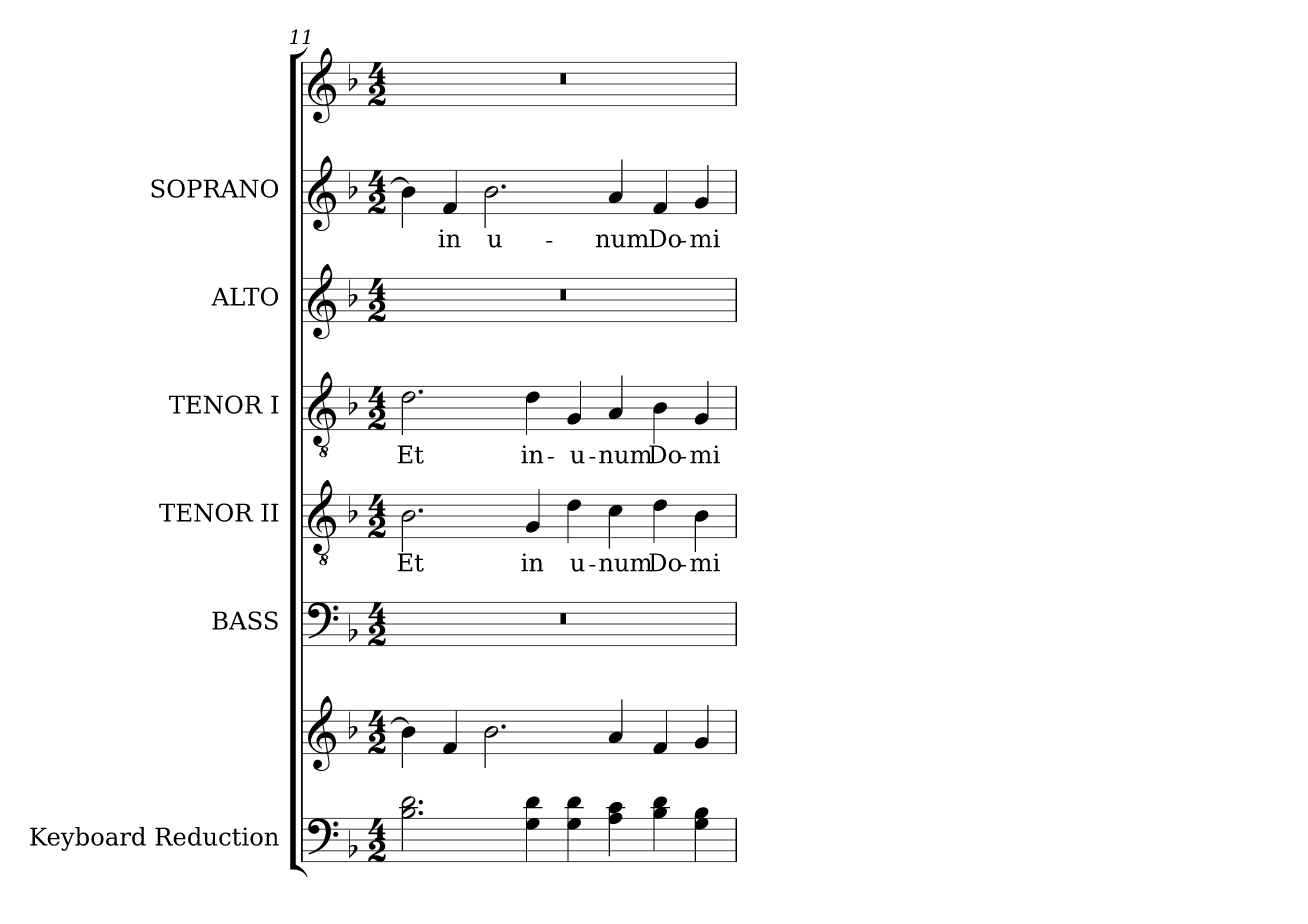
**kern	**kern	**kern	**kern	**text	**kern	**text	**kern	**kern	**text	**kern
*part7	*part7	*part6	*part5	*part5	*part4	*part4	*part3	*part2	*part2	*part1
*staff8	*staff7	*staff6	*staff5	*staff5	*staff4	*staff4	*staff3	*staff2	*staff2	*staff1
*I"Keyboard Reduction	*	*I"BASS	*I"TENOR II	*	*I"TENOR I	*	*I"ALTO	*I"SOPRANO	*	*
*I'Reduc.	*	*I'B.	*I'T. II	*	*I'T. I	*	*I'A.	*I'S.	*	*
*clefF4	*clefG2	*clefF4	*clefGv2	*	*clefGv2	*	*clefG2	*clefG2	*	*clefG2
*	*	*	*ITrd7c12	*	*ITrd7c12	*	*	*	*	*
*k[b-]	*k[b-]	*k[b-]	*k[b-]	*	*k[b-]	*	*k[b-]	*k[b-]	*	*k[b-]
*F:	*F:	*F:	*F:	*	*F:	*	*F:	*F:	*	*F:
*M4/2	*M4/2	*M4/2	*M4/2	*	*M4/2	*	*M4/2	*M4/2	*	*M4/2
=11	=11	=11	=11	=11	=11	=11	=11	=11	=11	=11
!	!	!LO:N:vis=1	!	!	!	!	!	!	!	!
!	!	!	!	!LO:LY:b:color=#000000	!	!	!	!	!	!
!	!	!	!	!	!	!LO:LY:b:color=#000000	!LO:N:vis=1	!	!	!LO:N:vis=1
2.B-i\ 2.di	4b-i\]	0r	2.BB-i\	Et	2.Di\	Et	0r	4b-i\]	.	0r
!	!	!	!	!	!	!	!	!	!LO:LY:b:color=#000000	!
.	4fi/	.	.	.	.	.	.	4fi/	in	.
!	!	!	!	!	!	!	!	!	!LO:LY:b:color=#000000	!
.	2.b-i\	.	.	.	.	.	.	2.b-i\	u-	.
!	!	!	!	!LO:LY:b:color=#000000	!	!	!	!	!	!
!	!	!	!	!	!	!LO:LY:b:color=#000000	!	!	!	!
4Gi\ 4di	.	.	4GGi/	in	4Di\	in-	.	.	.	.
!	!	!	!	!LO:LY:b:color=#000000	!	!	!	!	!	!
!	!	!	!	!	!	!LO:LY:b:color=#000000	!	!	!	!
4Gi\ 4di	.	.	4Di\	u-	4GGi/	-u-	.	.	.	.
!	!	!	!	!LO:LY:b:color=#000000	!	!	!	!	!	!
!	!	!	!	!	!	!LO:LY:b:color=#000000	!	!	!	!
!	!	!	!	!	!	!	!	!	!LO:LY:b:color=#000000	!
4Ai\ 4ci	4ai/	.	4Ci\	-num	4AAi/	-num	.	4ai/	-num	.
!	!	!	!	!LO:LY:b:color=#000000	!	!	!	!	!	!
!	!	!	!	!	!	!LO:LY:b:color=#000000	!	!	!	!
!	!	!	!	!	!	!	!	!	!LO:LY:b:color=#000000	!
4B-i\ 4di	4fi/	.	4Di\	Do-	4BB-i\	Do-	.	4fi/	Do-	.
!	!	!	!	!LO:LY:b:color=#000000	!	!	!	!	!	!
!	!	!	!	!	!	!LO:LY:b:color=#000000	!	!	!	!
!	!	!	!	!	!	!	!	!	!LO:LY:b:color=#000000	!
4Gi\ 4B-i	4gi/	.	4BB-i\	-mi-	4GGi/	-mi-	.	4gi/	-mi-	.
=	=	=	=	=	=	=	=	=	=	=
*-	*-	*-	*-	*-	*-	*-	*-	*-	*-	*-
